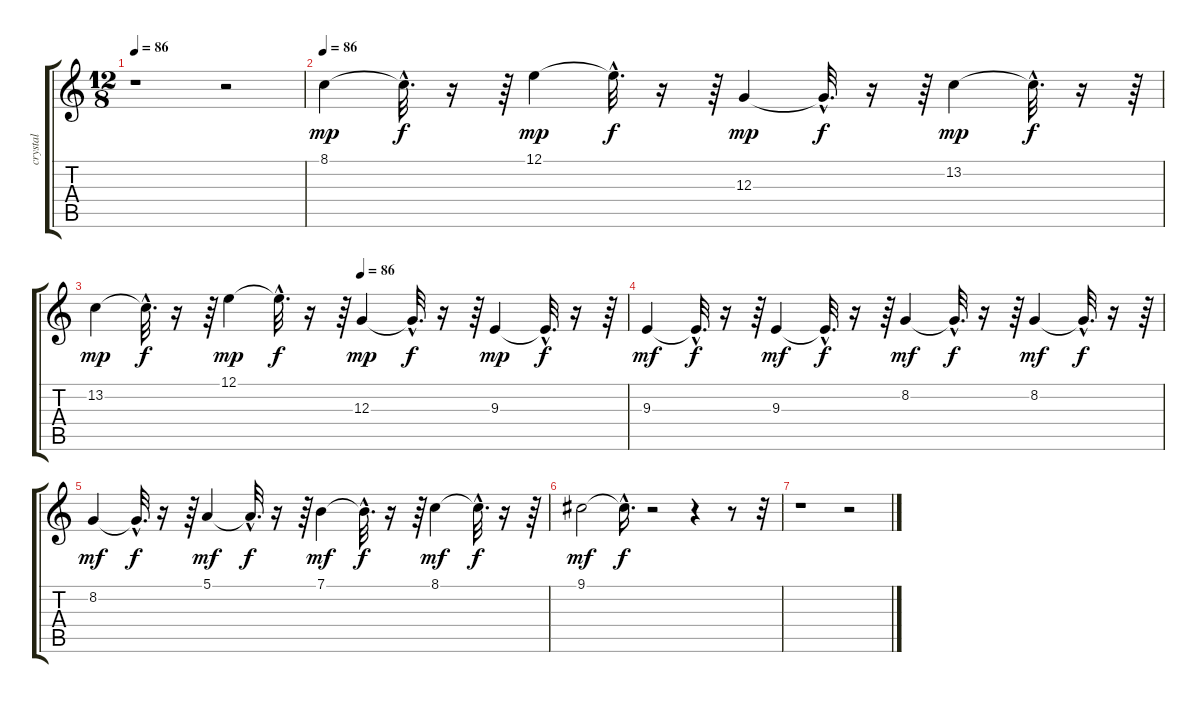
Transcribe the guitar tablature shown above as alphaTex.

\track ("crystal" "crystal") {instrument fx3crystal}
\staff {score tabs}
\tuning (E4 B3 G3 D3 A2 E2) {hide}
\ts (12 8)
\tempo 86
\clef g2
\ks c
r.1{dy f} r.2 |
\tempo 86
8.1.4{dy mp} 8.1{hac t}.32{d dy f} r.16 r.64 12.1.4{dy mp} 12.1{hac t}.32{d dy f} r.16 r.64 12.3.4{dy mp} 12.3{hac t}.32{d dy f} r.16 r.64 13.2.4{dy mp} 13.2{hac t}.32{d dy f} r.16 r.64 |
\tempo (86 0.5)
13.2.4{dy mp} 13.2{hac t}.32{d dy f} r.16 r.64 12.1.4{dy mp} 12.1{hac t}.32{d dy f} r.16 r.64 12.3.4{dy mp} 12.3{hac t}.32{d dy f} r.16 r.64 9.3.4{dy mp} 9.3{hac t}.32{d dy f} r.16 r.64 |
9.3.4{dy mf} 9.3{hac t}.32{d dy f} r.16 r.64 9.3.4{dy mf} 9.3{hac t}.32{d dy f} r.16 r.64 8.2.4{dy mf} 8.2{hac t}.32{d dy f} r.16 r.64 8.2.4{dy mf} 8.2{hac t}.32{d dy f} r.16 r.64 |
8.2.4{dy mf} 8.2{hac t}.32{d dy f} r.16 r.64 5.1.4{dy mf} 5.1{hac t}.32{d dy f} r.16 r.64 7.1.4{dy mf} 7.1{hac t}.32{d dy f} r.16 r.64 8.1.4{dy mf} 8.1{hac t}.32{d dy f} r.16 r.64 |
9.1.2{dy mf} 9.1{hac t}.16{d dy f} r.2 r.4 r.8 r.32 |
r.1 r.2
